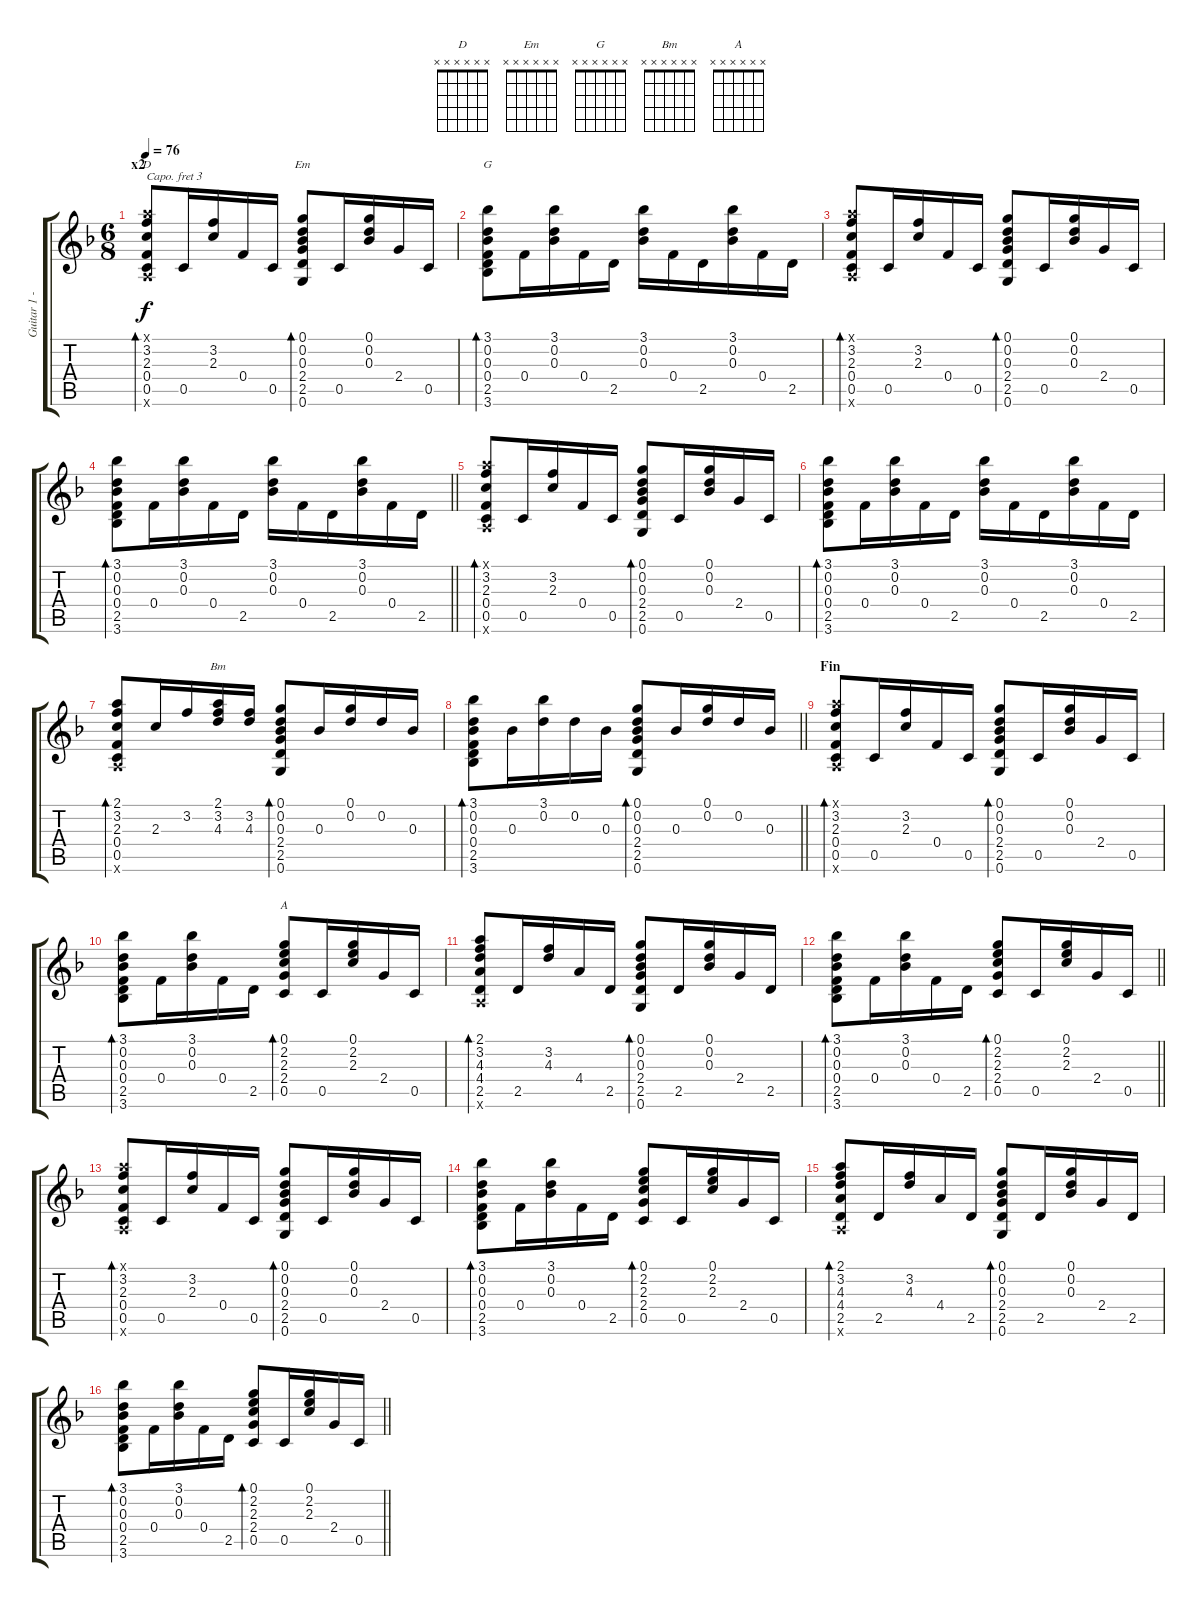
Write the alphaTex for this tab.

\track ("Guitar 1 - Arpeggio (capo 3)" "Guitar 1 -") {instrument acousticguitarsteel}
\staff {score tabs}
\capo 3
\tuning (E4 B3 G3 D3 A2 E2) {hide}
\chord ("D" x x x x x x)
\chord ("Em" x x x x x x)
\chord ("G" x x x x x x)
\chord ("Bm" x x x x x x)
\chord ("A" x x x x x x)
\ts (6 8)
\section ("" "x2")
\tempo 76
\clef g2
\ks f
(2.1{x} 3.2 2.3 0.4 0.5 2.6{x}).8{bd 60 ch "D" dy f instrument acousticguitarsteel} 0.5.16 (3.2 2.3).16 0.4.16 0.5.16 (0.1 0.2 0.3 2.4 2.5 0.6).8{bd 60 ch "Em"} 0.5.16 (0.1 0.2 0.3).16 2.4.16 0.5.16 |
(3.1 0.2 0.3 0.4 2.5 3.6).8{bd 60 ch "G"} 0.4.16 (3.1 0.2 0.3).16 0.4.16 2.5.16 (3.1 0.2 0.3).16 0.4.16 2.5.16 (3.1 0.2 0.3).16 0.4.16 2.5.16 |
(2.1{x} 3.2 2.3 0.4 0.5 2.6{x}).8{bd 60} 0.5.16 (3.2 2.3).16 0.4.16 0.5.16 (0.1 0.2 0.3 2.4 2.5 0.6).8{bd 60} 0.5.16 (0.1 0.2 0.3).16 2.4.16 0.5.16 |
\barLineRight lightlight
(3.1 0.2 0.3 0.4 2.5 3.6).8{bd 60} 0.4.16 (3.1 0.2 0.3).16 0.4.16 2.5.16 (3.1 0.2 0.3).16 0.4.16 2.5.16 (3.1 0.2 0.3).16 0.4.16 2.5.16 |
(2.1{x} 3.2 2.3 0.4 0.5 2.6{x}).8{bd 60} 0.5.16 (3.2 2.3).16 0.4.16 0.5.16 (0.1 0.2 0.3 2.4 2.5 0.6).8{bd 60} 0.5.16 (0.1 0.2 0.3).16 2.4.16 0.5.16 |
(3.1 0.2 0.3 0.4 2.5 3.6).8{bd 60} 0.4.16 (3.1 0.2 0.3).16 0.4.16 2.5.16 (3.1 0.2 0.3).16 0.4.16 2.5.16 (3.1 0.2 0.3).16 0.4.16 2.5.16 |
(2.1 3.2 2.3 0.4 0.5 2.6{x}).8{bd 60} 2.3.16 3.2.16 (2.1 3.2 4.3).16{ch "Bm"} (3.2 4.3).16 (0.1 0.2 0.3 2.4 2.5 0.6).8{bd 60} 0.3.16 (0.1 0.2).16 0.2.16 0.3.16 |
\barLineRight lightlight
(3.1 0.2 0.3 0.4 2.5 3.6).8{bd 60} 0.3.16 (3.1 0.2).16 0.2.16 0.3.16 (0.1 0.2 0.3 2.4 2.5 0.6).8{bd 60} 0.3.16 (0.1 0.2).16 0.2.16 0.3.16 |
\section ("" "Fin")
(2.1{x} 3.2 2.3 0.4 0.5 2.6{x}).8{bd 60} 0.5.16 (3.2 2.3).16 0.4.16 0.5.16 (0.1 0.2 0.3 2.4 2.5 0.6).8{bd 60} 0.5.16 (0.1 0.2 0.3).16 2.4.16 0.5.16 |
(3.1 0.2 0.3 0.4 2.5 3.6).8{bd 60} 0.4.16 (3.1 0.2 0.3).16 0.4.16 2.5.16 (0.1 2.2 2.3 2.4 0.5).8{bd 60 ch "A"} 0.5.16 (0.1 2.2 2.3).16 2.4.16 0.5.16 |
(2.1 3.2 4.3 4.4 2.5 2.6{x}).8{bd 60} 2.5.16 (3.2 4.3).16 4.4.16 2.5.16 (0.1 0.2 0.3 2.4 2.5 0.6).8{bd 60} 2.5.16 (0.1 0.2 0.3).16 2.4.16 2.5.16 |
\barLineRight lightlight
(3.1 0.2 0.3 0.4 2.5 3.6).8{bd 60} 0.4.16 (3.1 0.2 0.3).16 0.4.16 2.5.16 (0.1 2.2 2.3 2.4 0.5).8{bd 60} 0.5.16 (0.1 2.2 2.3).16 2.4.16 0.5.16 |
(2.1{x} 3.2 2.3 0.4 0.5 2.6{x}).8{bd 60} 0.5.16 (3.2 2.3).16 0.4.16 0.5.16 (0.1 0.2 0.3 2.4 2.5 0.6).8{bd 60} 0.5.16 (0.1 0.2 0.3).16 2.4.16 0.5.16 |
(3.1 0.2 0.3 0.4 2.5 3.6).8{bd 60} 0.4.16 (3.1 0.2 0.3).16 0.4.16 2.5.16 (0.1 2.2 2.3 2.4 0.5).8{bd 60} 0.5.16 (0.1 2.2 2.3).16 2.4.16 0.5.16 |
(2.1 3.2 4.3 4.4 2.5 2.6{x}).8{bd 60} 2.5.16 (3.2 4.3).16 4.4.16 2.5.16 (0.1 0.2 0.3 2.4 2.5 0.6).8{bd 60} 2.5.16 (0.1 0.2 0.3).16 2.4.16 2.5.16 |
\barLineRight lightlight
(3.1 0.2 0.3 0.4 2.5 3.6).8{bd 60} 0.4.16 (3.1 0.2 0.3).16 0.4.16 2.5.16 (0.1 2.2 2.3 2.4 0.5).8{bd 60} 0.5.16 (0.1 2.2 2.3).16 2.4.16 0.5.16
